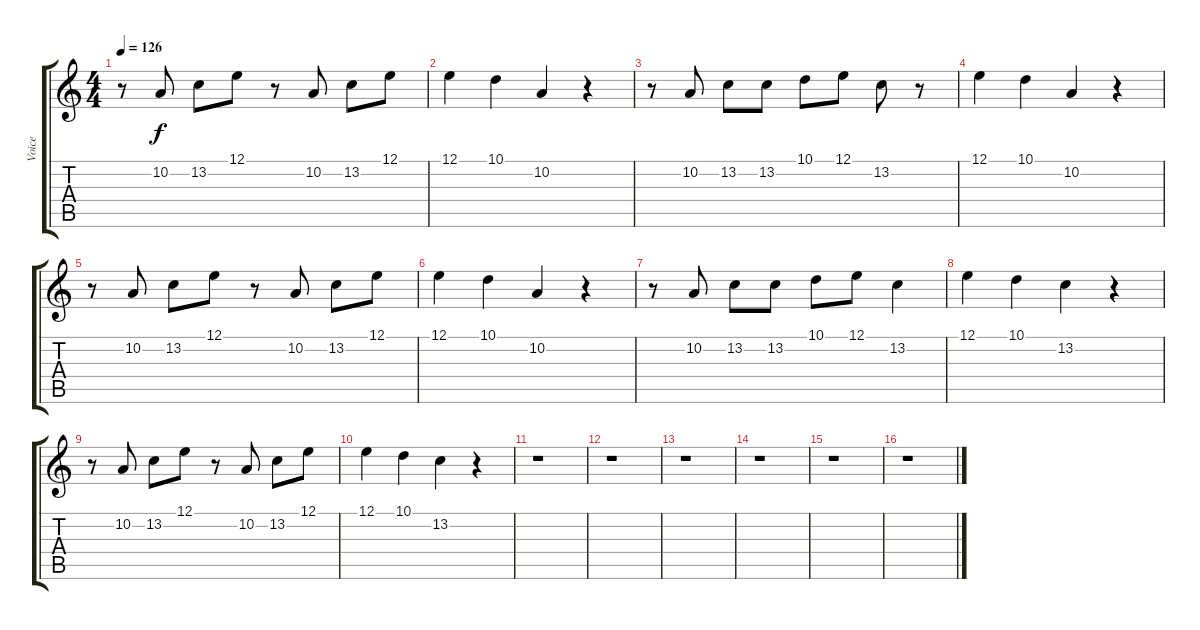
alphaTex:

\track ("Voice" "Voice") {instrument pad3polysynth}
\staff {score tabs}
\tuning (E4 B3 G3 D3 A2 E2) {hide}
\ts (4 4)
\tempo 126
\clef g2
\ks c
r.8{dy f} 10.2.8 13.2.8 12.1.8 r.8 10.2.8 13.2.8 12.1.8 |
12.1.4 10.1.4 10.2.4 r.4 |
r.8 10.2.8 13.2.8 13.2.8 10.1.8 12.1.8 13.2.8 r.8 |
12.1.4 10.1.4 10.2.4 r.4 |
r.8 10.2.8 13.2.8 12.1.8 r.8 10.2.8 13.2.8 12.1.8 |
12.1.4 10.1.4 10.2.4 r.4 |
r.8 10.2.8 13.2.8 13.2.8 10.1.8 12.1.8 13.2.4 |
12.1.4 10.1.4 13.2.4 r.4 |
r.8 10.2.8 13.2.8 12.1.8 r.8 10.2.8 13.2.8 12.1.8 |
12.1.4 10.1.4 13.2.4 r.4 |
r.1 |
r.1 |
r.1 |
r.1 |
r.1 |
r.1
